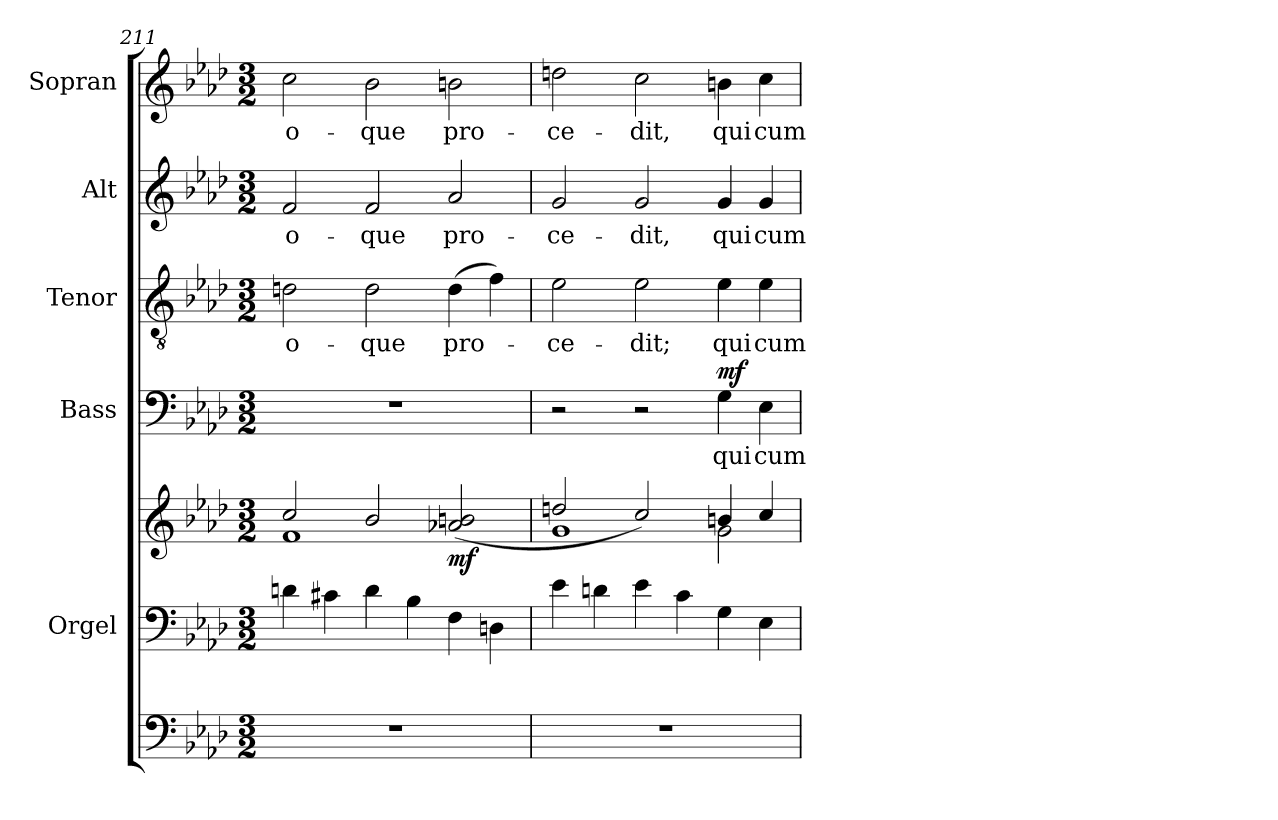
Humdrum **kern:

**kern	**kern	**kern	**dynam	**kern	**text	**dynam	**kern	**text	**kern	**text	**kern	**text
*part6	*part5	*part5	*part5	*part4	*part4	*part4	*part3	*part3	*part2	*part2	*part1	*part1
*staff7	*staff6	*staff5	*staff5/6	*staff4	*staff4	*staff4	*staff3	*staff3	*staff2	*staff2	*staff1	*staff1
*	*I"Orgel	*	*	*I"Bass	*	*	*I"Tenor	*	*I"Alt	*	*I"Sopran	*
*	*I'Org.	*	*	*I'B	*	*	*I'T	*	*I'A	*	*I'S	*
*clefF4	*clefF4	*clefG2	*	*clefF4	*	*	*clefGv2	*	*clefG2	*	*clefG2	*
*ITrd7c12	*	*	*	*	*	*	*	*	*	*	*	*
*k[b-e-a-d-]	*k[b-e-a-d-]	*k[b-e-a-d-]	*	*k[b-e-a-d-]	*	*	*k[b-e-a-d-]	*	*k[b-e-a-d-]	*	*k[b-e-a-d-]	*
*A-:	*A-:	*A-:	*	*A-:	*	*	*A-:	*	*A-:	*	*A-:	*
*M3/2	*M3/2	*M3/2	*	*M3/2	*	*	*M3/2	*	*M3/2	*	*M3/2	*
=211	=211	=211	=211	=211	=211	=211	=211	=211	=211	=211	=211	=211
*	*	*^	*	*	*	*	*	*	*	*	*	*
!	!	!	!	!	!	!	!	!	!LO:LY:b	!	!LO:LY:b	!	!LO:LY:b
1.r	4dn\	2cc/	1f	.	1.r	.	.	2dn\	-o-	2f/	-o-	2cc\	-o-
.	4c#X\	.	.	.	.	.	.	.	.	.	.	.	.
!	!	!	!	!	!	!	!	!	!LO:LY:b	!	!LO:LY:b	!	!LO:LY:b
.	4d\	2b-/	.	.	.	.	.	2d\	-que	2f/	-que	2b-\	-que
.	4B-\	.	.	.	.	.	.	.	.	.	.	.	.
!	!	!	!	!LO:DY:b	!	!	!	!	!LO:LY:b	!	!LO:LY:b	!	!LO:LY:b
.	4F\	(2a-X/ 2bn/	2ryy	mf	.	.	.	(>4d\	pro-	2a-/	pro-	2bn\	pro-
.	4Dn\	.	.	.	.	.	.	4f\)	.	.	.	.	.
=212	=212	=212	=212	=212	=212	=212	=212	=212	=212	=212	=212	=212	=212
!	!	!	!	!	!	!	!	!	!LO:LY:b	!	!LO:LY:b	!	!LO:LY:b
1.r	4e-\	2ddn/	1g	.	2r	.	.	2e-\	-ce-	2g/	-ce-	2ddn\	-ce-
.	4dn\	.	.	.	.	.	.	.	.	.	.	.	.
!	!	!	!	!	!	!	!	!	!LO:LY:b	!	!LO:LY:b	!	!LO:LY:b
.	4e-\	2cc/)	.	.	2r	.	.	2e-\	-dit;	2g/	-dit,	2cc\	-dit,
.	4c\	.	.	.	.	.	.	.	.	.	.	.	.
!	!	!	!	!	!	!LO:LY:b	!LO:DY:a	!	!LO:LY:b	!	!LO:LY:b	!	!LO:LY:b
.	4G\	4bn/	2g\	.	4G\	qui	mf	4e-\	qui	4g/	qui	4bn\	qui
!	!	!	!	!	!	!LO:LY:b	!	!	!LO:LY:b	!	!LO:LY:b	!	!LO:LY:b
.	4E-\	4cc/	.	.	4E-\	cum	.	4e-\	cum	4g/	cum	4cc\	cum
*	*	*v	*v	*	*	*	*	*	*	*	*	*	*
=	=	=	=	=	=	=	=	=	=	=	=	=
*-	*-	*-	*-	*-	*-	*-	*-	*-	*-	*-	*-	*-
